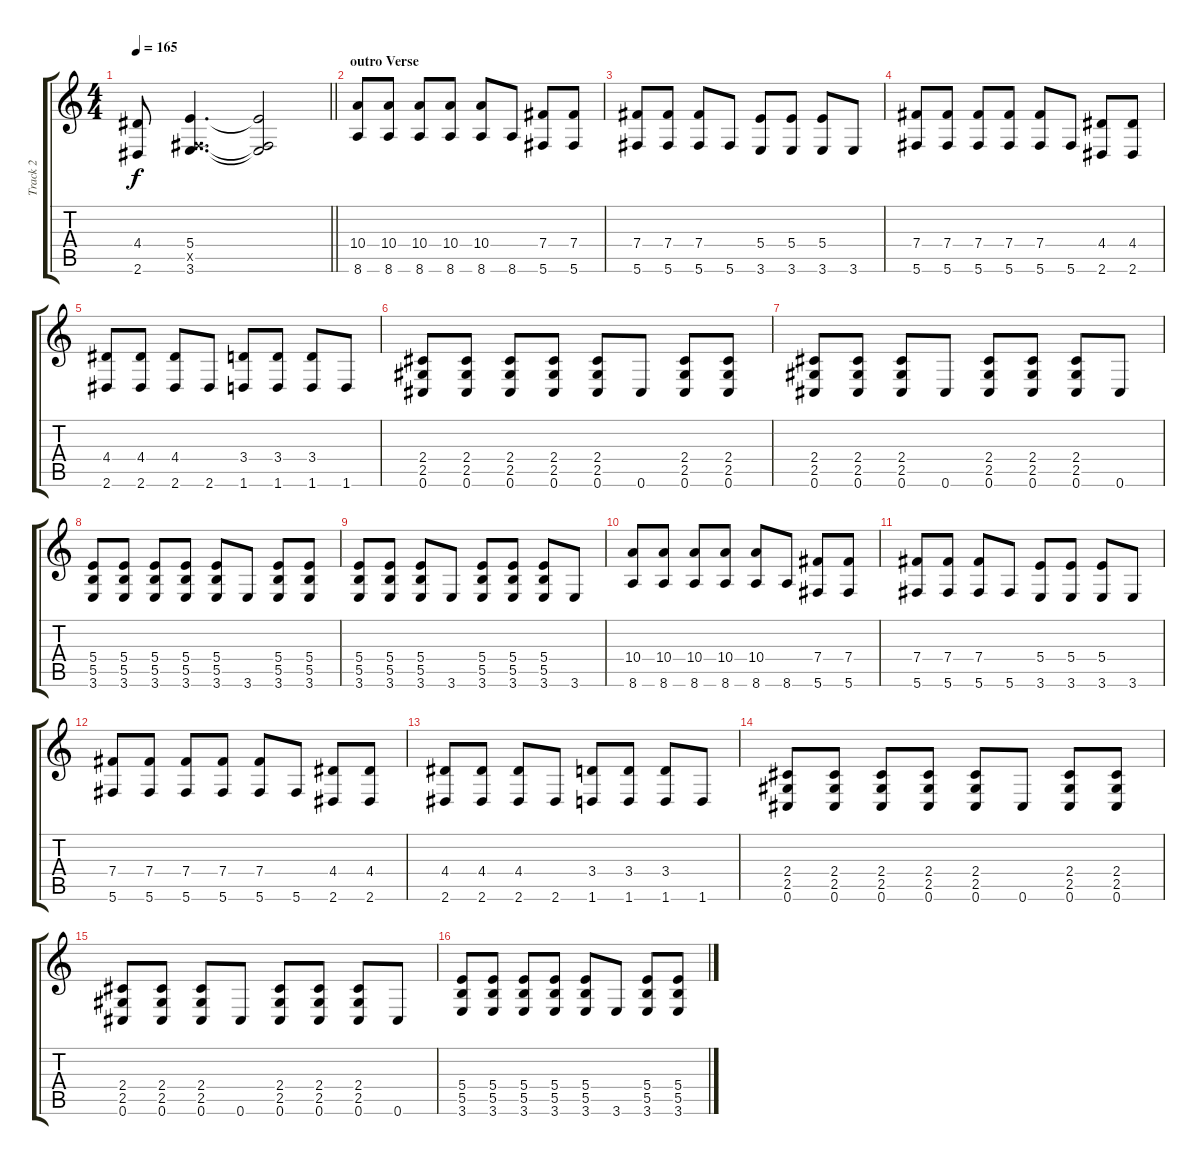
\track ("Track 2" "Track 2") {instrument distortionguitar}
\staff {score tabs}
\tuning (Db4 Ab3 E3 B2 Gb2 Db2) {hide}
\ts (4 4)
\tempo 165
\clef g2
\barLineRight lightlight
\ks c
(4.4{t} 2.6{t}).8{dy f} (5.4 0.5{x} 3.6).4{d} (5.4{t} 0.5{t} 3.6{t}).2 |
\section ("" "outro Verse")
(10.4 8.6).8 (10.4 8.6).8 (10.4 8.6).8 (10.4 8.6).8 (10.4 8.6).8 8.6.8 (7.4 5.6).8 (7.4 5.6).8 |
(7.4 5.6).8 (7.4 5.6).8 (7.4 5.6).8 5.6.8 (5.4 3.6).8 (5.4 3.6).8 (5.4 3.6).8 3.6.8 |
(7.4 5.6).8 (7.4 5.6).8 (7.4 5.6).8 (7.4 5.6).8 (7.4 5.6).8 5.6.8 (4.4 2.6).8 (4.4 2.6).8 |
(4.4 2.6).8 (4.4 2.6).8 (4.4 2.6).8 2.6.8 (3.4 1.6).8 (3.4 1.6).8 (3.4 1.6).8 1.6.8 |
(2.4 2.5 0.6).8 (2.4 2.5 0.6).8 (2.4 2.5 0.6).8 (2.4 2.5 0.6).8 (2.4 2.5 0.6).8 0.6.8 (2.4 2.5 0.6).8 (2.4 2.5 0.6).8 |
(2.4 2.5 0.6).8 (2.4 2.5 0.6).8 (2.4 2.5 0.6).8 0.6.8 (2.4 2.5 0.6).8 (2.4 2.5 0.6).8 (2.4 2.5 0.6).8 0.6.8 |
(5.4 5.5 3.6).8 (5.4 5.5 3.6).8 (5.4 5.5 3.6).8 (5.4 5.5 3.6).8 (5.4 5.5 3.6).8 3.6.8 (5.4 5.5 3.6).8 (5.4 5.5 3.6).8 |
(5.4 5.5 3.6).8 (5.4 5.5 3.6).8 (5.4 5.5 3.6).8 3.6.8 (5.4 5.5 3.6).8 (5.4 5.5 3.6).8 (5.4 5.5 3.6).8 3.6.8 |
(10.4 8.6).8 (10.4 8.6).8 (10.4 8.6).8 (10.4 8.6).8 (10.4 8.6).8 8.6.8 (7.4 5.6).8 (7.4 5.6).8 |
(7.4 5.6).8 (7.4 5.6).8 (7.4 5.6).8 5.6.8 (5.4 3.6).8 (5.4 3.6).8 (5.4 3.6).8 3.6.8 |
(7.4 5.6).8 (7.4 5.6).8 (7.4 5.6).8 (7.4 5.6).8 (7.4 5.6).8 5.6.8 (4.4 2.6).8 (4.4 2.6).8 |
(4.4 2.6).8 (4.4 2.6).8 (4.4 2.6).8 2.6.8 (3.4 1.6).8 (3.4 1.6).8 (3.4 1.6).8 1.6.8 |
(2.4 2.5 0.6).8 (2.4 2.5 0.6).8 (2.4 2.5 0.6).8 (2.4 2.5 0.6).8 (2.4 2.5 0.6).8 0.6.8 (2.4 2.5 0.6).8 (2.4 2.5 0.6).8 |
(2.4 2.5 0.6).8 (2.4 2.5 0.6).8 (2.4 2.5 0.6).8 0.6.8 (2.4 2.5 0.6).8 (2.4 2.5 0.6).8 (2.4 2.5 0.6).8 0.6.8 |
(5.4 5.5 3.6).8 (5.4 5.5 3.6).8 (5.4 5.5 3.6).8 (5.4 5.5 3.6).8 (5.4 5.5 3.6).8 3.6.8 (5.4 5.5 3.6).8 (5.4 5.5 3.6).8
